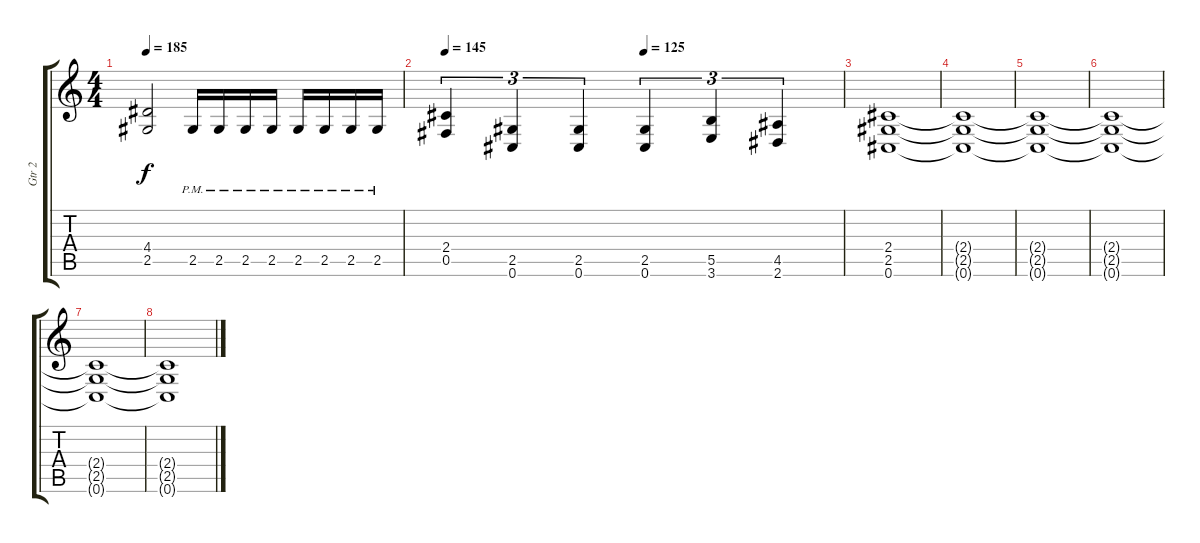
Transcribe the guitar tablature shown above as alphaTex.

\track ("Gtr 2" "Gtr 2") {instrument distortionguitar}
\staff {score tabs}
\tuning (Db4 Ab3 E3 B2 Gb2 Db2) {hide}
\ts (4 4)
\tempo 185
\clef g2
\ks c
(4.4 2.5).2{dy f} 2.5{pm}.16 2.5{pm}.16 2.5{pm}.16 2.5{pm}.16 2.5{pm}.16 2.5{pm}.16 2.5{pm}.16 2.5{pm}.16 |
\tempo 145
\tempo (125 0.5)
(2.4 0.5).4{tu (3 2)} (2.5 0.6).4{tu (3 2)} (2.5 0.6).4{tu (3 2)} (2.5 0.6).4{tu (3 2)} (5.5 3.6).4{tu (3 2)} (4.5 2.6).4{tu (3 2)} |
(2.4 2.5 0.6).1 |
(2.4{t} 2.5{t} 0.6{t}).1 |
(2.4{t} 2.5{t} 0.6{t}).1 |
(2.4{t} 2.5{t} 0.6{t}).1 |
(2.4{t} 2.5{t} 0.6{t}).1 |
(2.4{t} 2.5{t} 0.6{t}).1
